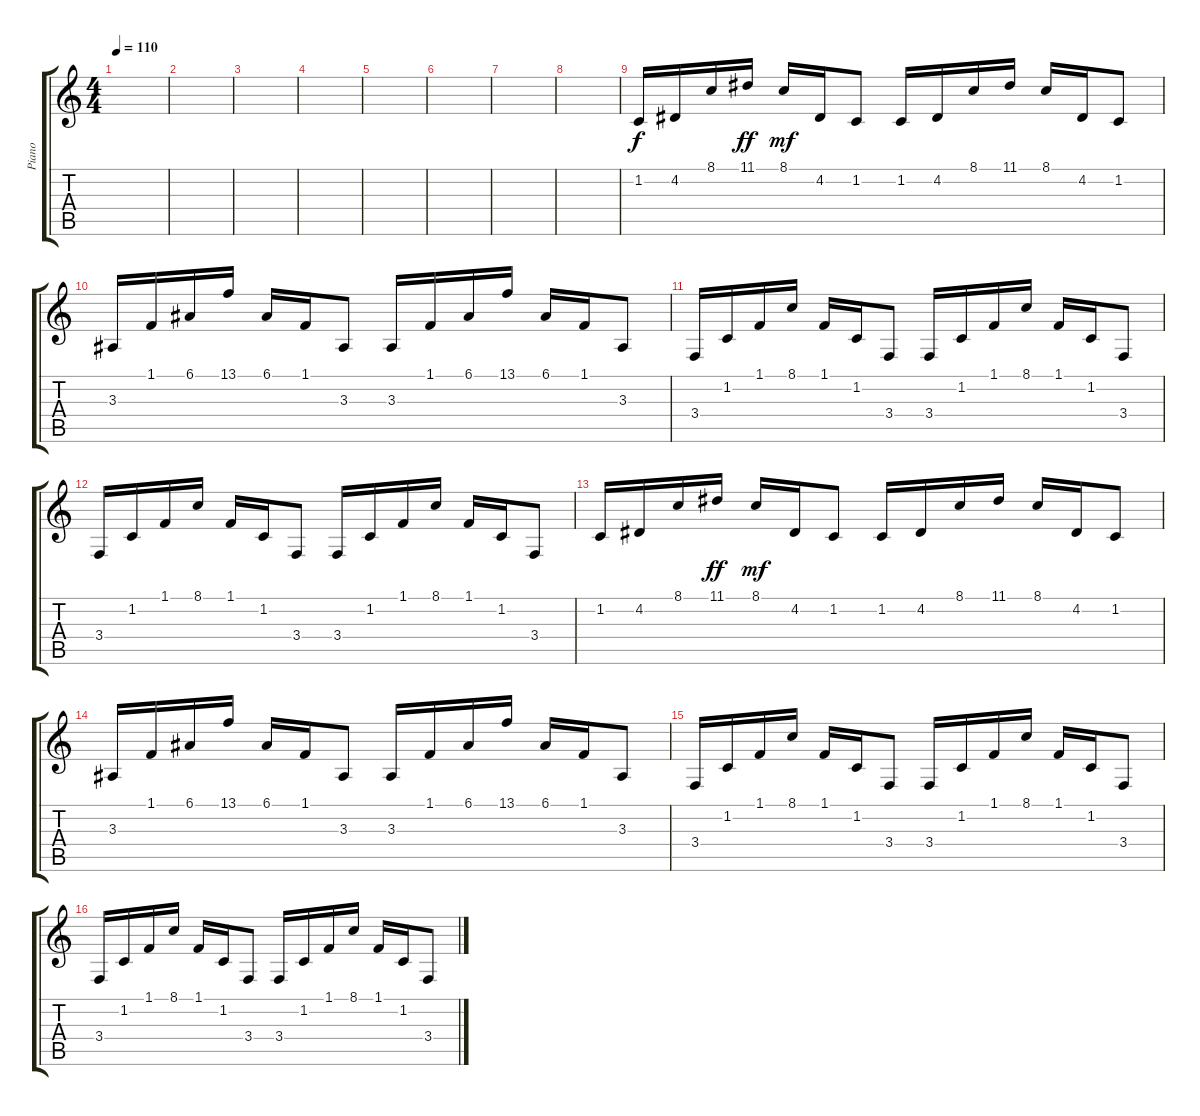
\track ("Piano" "Piano") {instrument acousticgrandpiano}
\staff {score tabs}
\tuning (E4 B3 G3 D3 A2 E2) {hide}
\ts (4 4)
\tempo 110
\clef g2
\ks c
|
|
|
|
|
|
|
|
1.2.16 4.2.16 8.1.16 11.1.16{dy ff} 8.1.16{dy mf} 4.2.16 1.2.8 1.2.16 4.2.16 8.1.16 11.1.16 8.1.16 4.2.16 1.2.8 |
3.3.16 1.1.16 6.1.16 13.1.16 6.1.16 1.1.16 3.3.8 3.3.16 1.1.16 6.1.16 13.1.16 6.1.16 1.1.16 3.3.8 |
3.4.16 1.2.16 1.1.16 8.1.16 1.1.16 1.2.16 3.4.8 3.4.16 1.2.16 1.1.16 8.1.16 1.1.16 1.2.16 3.4.8 |
3.4.16 1.2.16 1.1.16 8.1.16 1.1.16 1.2.16 3.4.8 3.4.16 1.2.16 1.1.16 8.1.16 1.1.16 1.2.16 3.4.8 |
1.2.16 4.2.16 8.1.16 11.1.16{dy ff} 8.1.16{dy mf} 4.2.16 1.2.8 1.2.16 4.2.16 8.1.16 11.1.16 8.1.16 4.2.16 1.2.8 |
3.3.16 1.1.16 6.1.16 13.1.16 6.1.16 1.1.16 3.3.8 3.3.16 1.1.16 6.1.16 13.1.16 6.1.16 1.1.16 3.3.8 |
3.4.16 1.2.16 1.1.16 8.1.16 1.1.16 1.2.16 3.4.8 3.4.16 1.2.16 1.1.16 8.1.16 1.1.16 1.2.16 3.4.8 |
3.4.16 1.2.16 1.1.16 8.1.16 1.1.16 1.2.16 3.4.8 3.4.16 1.2.16 1.1.16 8.1.16 1.1.16 1.2.16 3.4.8
